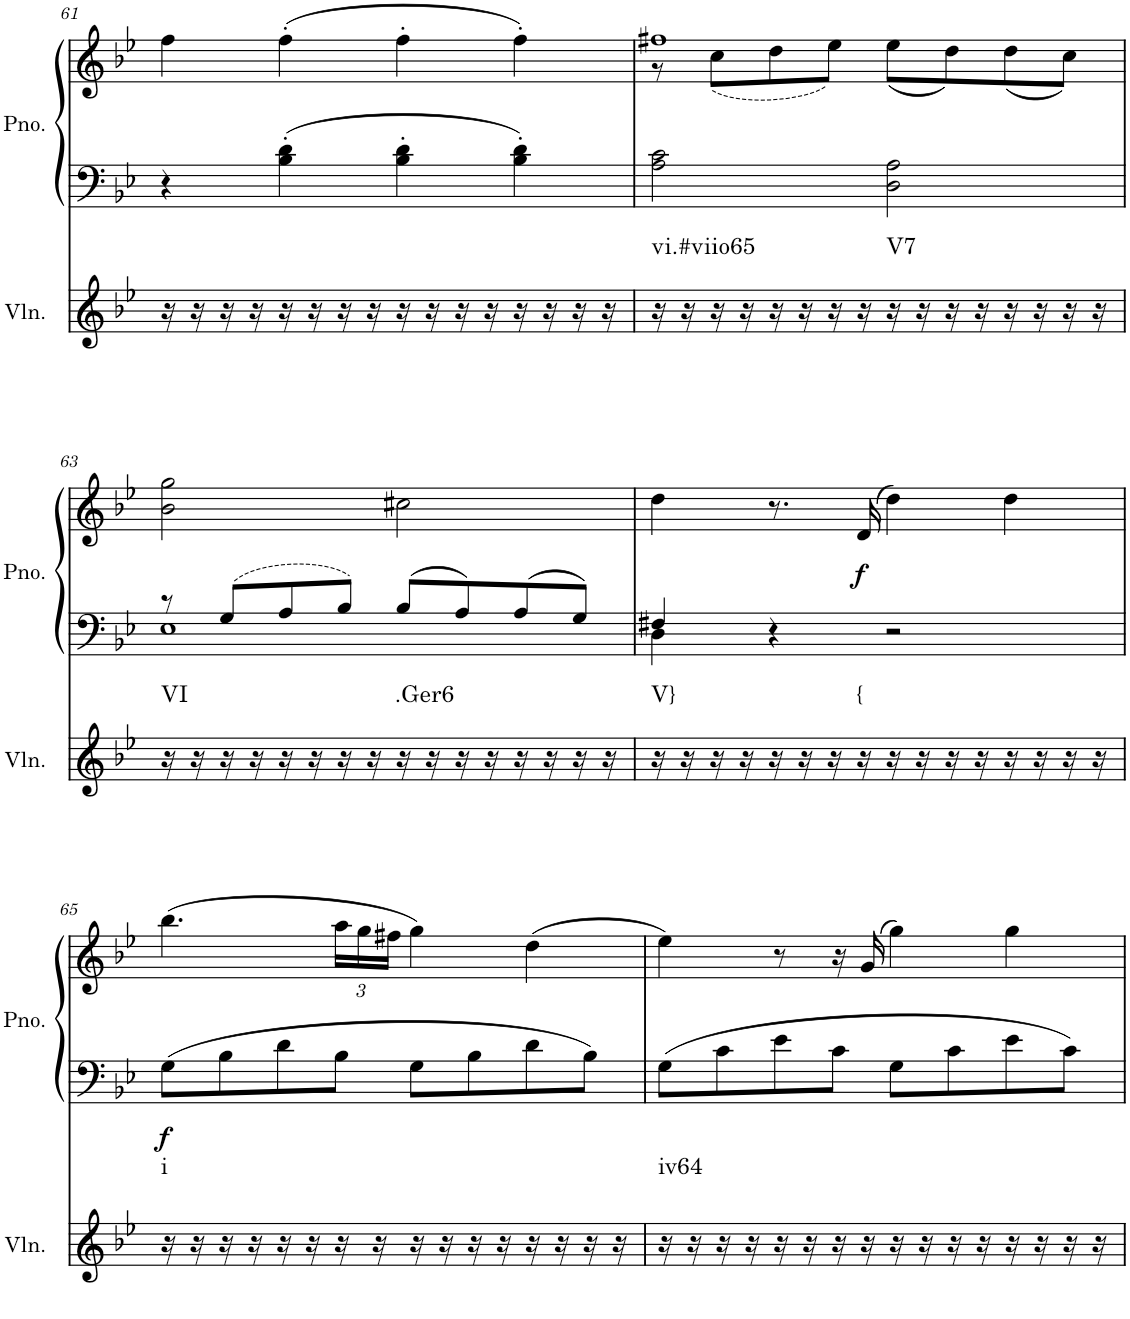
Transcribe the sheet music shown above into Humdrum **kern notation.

**kern	**harte	**kern	**kern	**dynam
*part2	*part2	*part1	*part1	*part1
*staff3	*	*staff2	*staff1	*staff1/2
*I"Violin	*	*I"Piano, Piano right	*	*
*I'Vln.	*	*I'Pno.	*	*
!!LO:PB:g=z
*clefG2	*	*clefF4	*clefG2	*
*k[b-e-]	*	*k[b-e-]	*k[b-e-]	*
*M2/2	*	*M2/2	*M2/2	*
*met(c|)	*	*met(c|)	*met(c|)	*
=61	=61	=61	=61	=61
16r	.	4r	4ff\	.
16r	.	.	.	.
16r	.	.	.	.
16r	.	.	.	.
16r	.	4B-\' 4d\'	(4ff'\	.
16r	.	.	.	.
16r	.	.	.	.
16r	.	.	.	.
16r	.	4B-\' 4d\'	4ff'\	.
16r	.	.	.	.
16r	.	.	.	.
16r	.	.	.	.
16r	.	4B-\' 4d\'	4ff'\)	.
16r	.	.	.	.
16r	.	.	.	.
16r	.	.	.	.
=62	=62	=62	=62	=62
*	*	*	*^	*
!	!LO:H:kt=vi.#viio65	!	!	!	!
16r	N	2A\ 2c\	1ff#X	8r	.
16r	.	.	.	.	.
16r	.	.	.	(8cc\L	.
16r	.	.	.	.	.
16r	.	.	.	8dd\	.
16r	.	.	.	.	.
16r	.	.	.	8ee-\J)	.
16r	.	.	.	.	.
!	!LO:H:kt=V7	!	!	!	!
16r	N	2D\ 2A\	.	(8ee-\L	.
16r	.	.	.	.	.
16r	.	.	.	8dd\)	.
16r	.	.	.	.	.
16r	.	.	.	(8dd\	.
16r	.	.	.	.	.
16r	.	.	.	8cc\J)	.
16r	.	.	.	.	.
*	*	*	*v	*v	*
!!LO:LB:g=z
=63	=63	=63	=63	=63
*	*	*^	*	*
!	!LO:H:kt=VI	!	!	!	!
16r	N	8r	1E-	2b-\ 2gg\	.
16r	.	.	.	.	.
16r	.	8G/L	.	.	.
16r	.	.	.	.	.
16r	.	8A/	.	.	.
16r	.	.	.	.	.
16r	.	8B-/J	.	.	.
16r	.	.	.	.	.
!	!LO:H:kt=.Ger6	!	!	!	!
16r	N	8B-/L	.	2cc#X\	.
16r	.	.	.	.	.
16r	.	8A/	.	.	.
16r	.	.	.	.	.
16r	.	8A/	.	.	.
16r	.	.	.	.	.
16r	.	8G/J	.	.	.
16r	.	.	.	.	.
=64	=64	=64	=64	=64	=64
!	!LO:H:kt=V}	!	!	!	!
16r	N	4F#X/	4D\	4dd\	.
16r	.	.	.	.	.
16r	.	.	.	.	.
16r	.	.	.	.	.
16r	.	4r	2.ryy	8.r	.
16r	.	.	.	.	.
16r	.	.	.	.	.
!	!LO:H:kt={	!	!	!	!LO:DY:b
16r	N	.	.	(16d/	f
16r	.	2r	.	4dd\)	.
16r	.	.	.	.	.
16r	.	.	.	.	.
16r	.	.	.	.	.
16r	.	.	.	4dd\	.
16r	.	.	.	.	.
16r	.	.	.	.	.
16r	.	.	.	.	.
*	*	*v	*v	*	*
!!LO:LB:g=z
=65	=65	=65	=65	=65
!	!LO:H:kt=i	!	!	!LO:DY:b=2
16r	N	8G\L	(4.bb-\	f
16r	.	.	.	.
16r	.	8B-\	.	.
16r	.	.	.	.
16r	.	8d\	.	.
16r	.	.	.	.
*	*	*	*Xbrackettup	*
16r	.	8B-\J	24aa\LL	.
.	.	.	24gg\	.
16r	.	.	.	.
.	.	.	24ff#X\JJ	.
16r	.	8G\L	4gg\)	.
16r	.	.	.	.
16r	.	8B-\	.	.
16r	.	.	.	.
16r	.	8d\	(4dd\	.
16r	.	.	.	.
16r	.	8B-\J	.	.
16r	.	.	.	.
=66	=66	=66	=66	=66
!	!LO:H:kt=iv64	!	!	!
16r	N	8G\L	4ee-\)	.
16r	.	.	.	.
16r	.	8c\	.	.
16r	.	.	.	.
16r	.	8e-\	8r	.
16r	.	.	.	.
16r	.	8c\J	16r	.
16r	.	.	(16g/	.
16r	.	8G\L	4gg\)	.
16r	.	.	.	.
16r	.	8c\	.	.
16r	.	.	.	.
16r	.	8e-\	4gg\	.
16r	.	.	.	.
16r	.	8c\J	.	.
16r	.	.	.	.
=	=	=	=	=
*-	*-	*-	*-	*-
